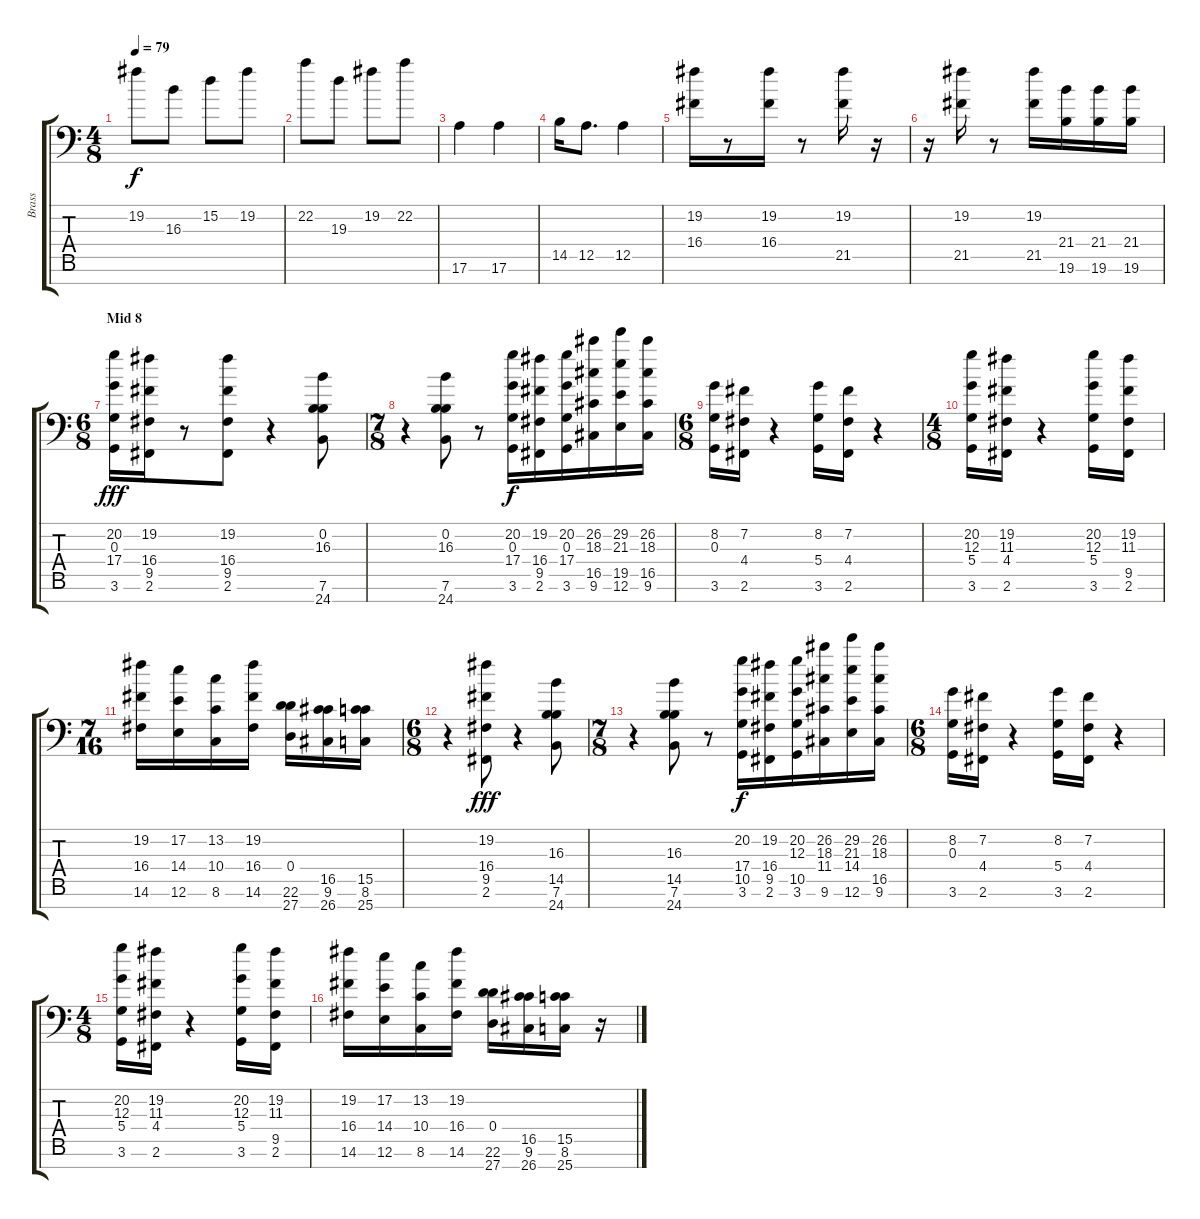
\track ("Brass" "Brass") {instrument brasssection}
\staff {score tabs}
\tuning (B6 B3 G3 D3 A2 E2 B-1) {hide}
\ts (4 8)
\tempo 79
\clef f4
\ks c
19.2.8{dy f} 16.3.8 15.2.8 19.2.8 |
22.2.8 19.3.8 19.2.8 22.2.8 |
17.6.4 17.6.4 |
14.5.16 12.5.8{d} 12.5.4 |
(19.2 16.4).16 r.8 (19.2 16.4).16 r.8 (19.2 21.5).16 r.16 |
r.16 (19.2 21.5).16 r.8 (19.2 21.5).16 (21.4 19.6).16 (21.4 19.6).16 (21.4 19.6).16 |
\ts (6 8)
\section ("" "Mid 8")
(20.2 0.3 17.4 3.6).16{dy fff} (19.2 16.4 9.5 2.6).16 r.8 (19.2 16.4 9.5 2.6).8 r.4 (0.2 16.3 7.6 24.7).8 |
\ts (7 8)
r.4 (0.2 16.3 7.6 24.7).8 r.8 (20.2 0.3 17.4 3.6).16{dy f} (19.2 16.4 9.5 2.6).16 (20.2 0.3 17.4 3.6).16 (26.2 18.3 16.5 9.6).16 (29.2 21.3 19.5 12.6).16 (26.2 18.3 16.5 9.6).16 |
\ts (6 8)
(8.2 0.3 3.6).16 (7.2 4.4 2.6).16 r.4 (8.2 5.4 3.6).16 (7.2 4.4 2.6).16 r.4 |
\ts (4 8)
(20.2 12.3 5.4 3.6).16 (19.2 11.3 4.4 2.6).16 r.4 (20.2 12.3 5.4 3.6).16 (19.2 11.3 9.5 2.6).16 |
\ts (7 16)
(19.2 16.4 14.6).16 (17.2 14.4 12.6).16 (13.2 10.4 8.6).16 (19.2 16.4 14.6).16 (0.4 22.6 27.7).16 (16.5 9.6 26.7).16 (15.5 8.6 25.7).16 |
\ts (6 8)
r.4 (19.2 16.4 9.5 2.6).8{dy fff} r.4 (16.3 14.5 7.6 24.7).8 |
\ts (7 8)
r.4 (16.3 14.5 7.6 24.7).8 r.8 (20.2 17.4 10.5 3.6).16{dy f} (19.2 16.4 9.5 2.6).16 (20.2 12.3 10.5 3.6).16 (26.2 18.3 11.4 9.6).16 (29.2 21.3 14.4 12.6).16 (26.2 18.3 16.5 9.6).16 |
\ts (6 8)
(8.2 0.3 3.6).16 (7.2 4.4 2.6).16 r.4 (8.2 5.4 3.6).16 (7.2 4.4 2.6).16 r.4 |
\ts (4 8)
(20.2 12.3 5.4 3.6).16 (19.2 11.3 4.4 2.6).16 r.4 (20.2 12.3 5.4 3.6).16 (19.2 11.3 9.5 2.6).16 |
(19.2 16.4 14.6).16 (17.2 14.4 12.6).16 (13.2 10.4 8.6).16 (19.2 16.4 14.6).16 (0.4 22.6 27.7).16 (16.5 9.6 26.7).16 (15.5 8.6 25.7).16 r.16
